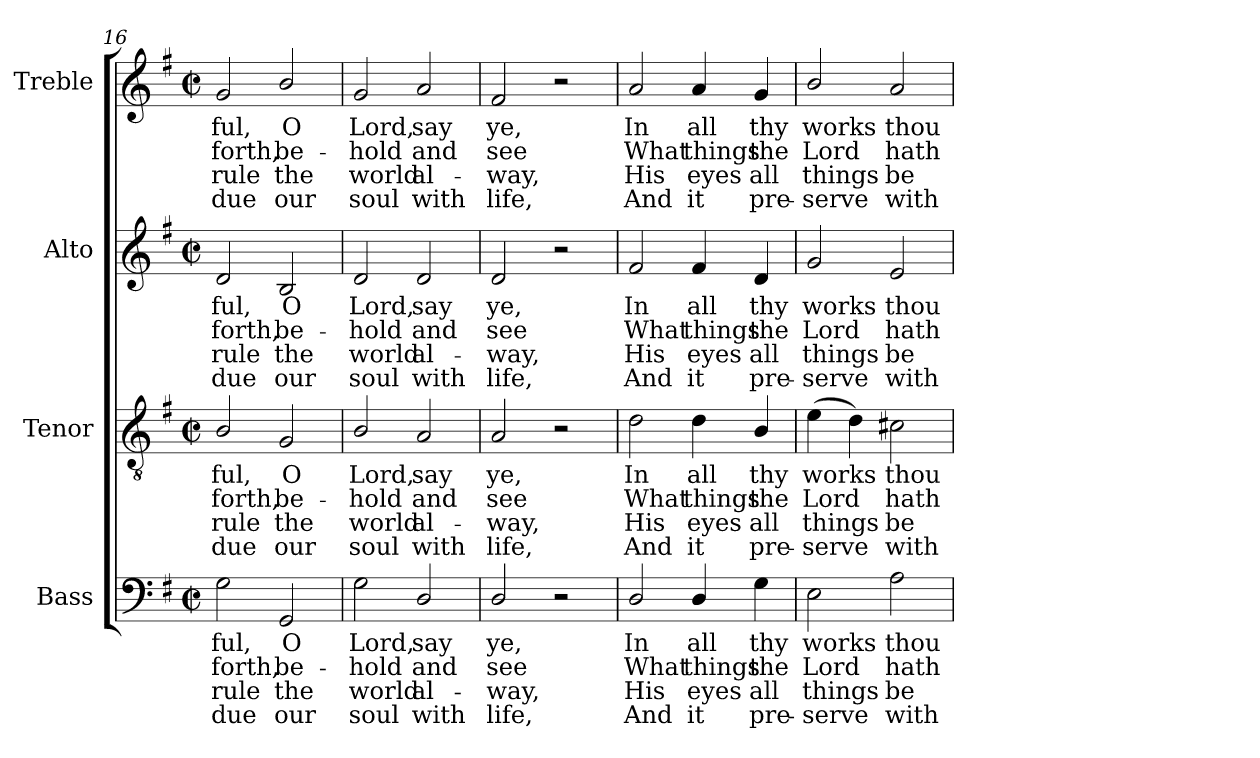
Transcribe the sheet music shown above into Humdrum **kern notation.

**kern	**text	**text	**text	**text	**kern	**text	**text	**text	**text	**kern	**text	**text	**text	**text	**kern	**text	**text	**text	**text
*part4	*part4	*part4	*part4	*part4	*part3	*part3	*part3	*part3	*part3	*part2	*part2	*part2	*part2	*part2	*part1	*part1	*part1	*part1	*part1
*staff4	*staff4	*staff4	*staff4	*staff4	*staff3	*staff3	*staff3	*staff3	*staff3	*staff2	*staff2	*staff2	*staff2	*staff2	*staff1	*staff1	*staff1	*staff1	*staff1
*I"Bass	*	*	*	*	*I"Tenor	*	*	*	*	*I"Alto	*	*	*	*	*I"Treble	*	*	*	*
*I'B.	*	*	*	*	*I'T.	*	*	*	*	*I'A.	*	*	*	*	*I'Tr.	*	*	*	*
*clefF4	*	*	*	*	*clefGv2	*	*	*	*	*clefG2	*	*	*	*	*clefG2	*	*	*	*
*	*	*	*	*	*ITrd7c12	*	*	*	*	*	*	*	*	*	*	*	*	*	*
*k[f#]	*	*	*	*	*k[f#]	*	*	*	*	*k[f#]	*	*	*	*	*k[f#]	*	*	*	*
*G:	*	*	*	*	*G:	*	*	*	*	*G:	*	*	*	*	*G:	*	*	*	*
*M2/2	*	*	*	*	*M2/2	*	*	*	*	*M2/2	*	*	*	*	*M2/2	*	*	*	*
*met(c|)	*	*	*	*	*met(c|)	*	*	*	*	*met(c|)	*	*	*	*	*met(c|)	*	*	*	*
=16	=16	=16	=16	=16	=16	=16	=16	=16	=16	=16	=16	=16	=16	=16	=16	=16	=16	=16	=16
!	!LO:LY:b:color=#000000	!LO:LY:b:color=#000000	!LO:LY:b:color=#000000	!LO:LY:b:color=#000000	!	!	!	!	!	!	!	!	!	!	!	!	!	!	!
!	!	!	!	!	!	!LO:LY:b:color=#000000	!LO:LY:b:color=#000000	!LO:LY:b:color=#000000	!LO:LY:b:color=#000000	!	!	!	!	!	!	!	!	!	!
!	!	!	!	!	!	!	!	!	!	!	!LO:LY:b:color=#000000	!LO:LY:b:color=#000000	!LO:LY:b:color=#000000	!LO:LY:b:color=#000000	!	!	!	!	!
!	!	!	!	!	!	!	!	!	!	!	!	!	!	!	!	!LO:LY:b:color=#000000	!LO:LY:b:color=#000000	!LO:LY:b:color=#000000	!LO:LY:b:color=#000000
2Gi\	-ful,	forth,	rule	due	2BBi/	-ful,	forth,	rule	due	2di/	-ful,	forth,	rule	due	2gi/	-ful,	forth,	rule	due
!	!LO:LY:b:color=#000000	!LO:LY:b:color=#000000	!LO:LY:b:color=#000000	!LO:LY:b:color=#000000	!	!	!	!	!	!	!	!	!	!	!	!	!	!	!
!	!	!	!	!	!	!LO:LY:b:color=#000000	!LO:LY:b:color=#000000	!LO:LY:b:color=#000000	!LO:LY:b:color=#000000	!	!	!	!	!	!	!	!	!	!
!	!	!	!	!	!	!	!	!	!	!	!LO:LY:b:color=#000000	!LO:LY:b:color=#000000	!LO:LY:b:color=#000000	!LO:LY:b:color=#000000	!	!	!	!	!
!	!	!	!	!	!	!	!	!	!	!	!	!	!	!	!	!LO:LY:b:color=#000000	!LO:LY:b:color=#000000	!LO:LY:b:color=#000000	!LO:LY:b:color=#000000
2GGi/	O	be-	the	our	2GGi/	O	be-	the	our	2Bi/	O	be-	the	our	2bi/	O	be-	the	our
=17	=17	=17	=17	=17	=17	=17	=17	=17	=17	=17	=17	=17	=17	=17	=17	=17	=17	=17	=17
!	!LO:LY:b:color=#000000	!LO:LY:b:color=#000000	!LO:LY:b:color=#000000	!LO:LY:b:color=#000000	!	!	!	!	!	!	!	!	!	!	!	!	!	!	!
!	!	!	!	!	!	!LO:LY:b:color=#000000	!LO:LY:b:color=#000000	!LO:LY:b:color=#000000	!LO:LY:b:color=#000000	!	!	!	!	!	!	!	!	!	!
!	!	!	!	!	!	!	!	!	!	!	!LO:LY:b:color=#000000	!LO:LY:b:color=#000000	!LO:LY:b:color=#000000	!LO:LY:b:color=#000000	!	!	!	!	!
!	!	!	!	!	!	!	!	!	!	!	!	!	!	!	!	!LO:LY:b:color=#000000	!LO:LY:b:color=#000000	!LO:LY:b:color=#000000	!LO:LY:b:color=#000000
2Gi\	Lord,	-hold	world	soul	2BBi/	Lord,	-hold	world	soul	2di/	Lord,	-hold	world	soul	2gi/	Lord,	-hold	world	soul
!	!LO:LY:b:color=#000000	!LO:LY:b:color=#000000	!LO:LY:b:color=#000000	!LO:LY:b:color=#000000	!	!	!	!	!	!	!	!	!	!	!	!	!	!	!
!	!	!	!	!	!	!LO:LY:b:color=#000000	!LO:LY:b:color=#000000	!LO:LY:b:color=#000000	!LO:LY:b:color=#000000	!	!	!	!	!	!	!	!	!	!
!	!	!	!	!	!	!	!	!	!	!	!LO:LY:b:color=#000000	!LO:LY:b:color=#000000	!LO:LY:b:color=#000000	!LO:LY:b:color=#000000	!	!	!	!	!
!	!	!	!	!	!	!	!	!	!	!	!	!	!	!	!	!LO:LY:b:color=#000000	!LO:LY:b:color=#000000	!LO:LY:b:color=#000000	!LO:LY:b:color=#000000
2Di/	say	and	al-	-with	2AAi/	say	and	al-	-with	2di/	say	and	al-	-with	2ai/	say	and	al-	-with
=18	=18	=18	=18	=18	=18	=18	=18	=18	=18	=18	=18	=18	=18	=18	=18	=18	=18	=18	=18
!	!LO:LY:b:color=#000000	!LO:LY:b:color=#000000	!LO:LY:b:color=#000000	!LO:LY:b:color=#000000	!	!	!	!	!	!	!	!	!	!	!	!	!	!	!
!	!	!	!	!	!	!LO:LY:b:color=#000000	!LO:LY:b:color=#000000	!LO:LY:b:color=#000000	!LO:LY:b:color=#000000	!	!	!	!	!	!	!	!	!	!
!	!	!	!	!	!	!	!	!	!	!	!LO:LY:b:color=#000000	!LO:LY:b:color=#000000	!LO:LY:b:color=#000000	!LO:LY:b:color=#000000	!	!	!	!	!
!	!	!	!	!	!	!	!	!	!	!	!	!	!	!	!	!LO:LY:b:color=#000000	!LO:LY:b:color=#000000	!LO:LY:b:color=#000000	!LO:LY:b:color=#000000
2Di/	ye,	see	way,	life,	2AAi/	ye,	see	way,	life,	2di/	ye,	see	way,	life,	2f#i/	ye,	see	way,	life,
2r	.	.	.	.	2r	.	.	.	.	2r	.	.	.	.	2r	.	.	.	.
=19	=19	=19	=19	=19	=19	=19	=19	=19	=19	=19	=19	=19	=19	=19	=19	=19	=19	=19	=19
!	!LO:LY:b:color=#000000	!LO:LY:b:color=#000000	!LO:LY:b:color=#000000	!LO:LY:b:color=#000000	!	!	!	!	!	!	!	!	!	!	!	!	!	!	!
!	!	!	!	!	!	!LO:LY:b:color=#000000	!LO:LY:b:color=#000000	!LO:LY:b:color=#000000	!LO:LY:b:color=#000000	!	!	!	!	!	!	!	!	!	!
!	!	!	!	!	!	!	!	!	!	!	!LO:LY:b:color=#000000	!LO:LY:b:color=#000000	!LO:LY:b:color=#000000	!LO:LY:b:color=#000000	!	!	!	!	!
!	!	!	!	!	!	!	!	!	!	!	!	!	!	!	!	!LO:LY:b:color=#000000	!LO:LY:b:color=#000000	!LO:LY:b:color=#000000	!LO:LY:b:color=#000000
2Di/	In	What	His	And	2Di\	In	What	His	And	2f#i/	In	What	His	And	2ai/	In	What	His	And
!	!LO:LY:b:color=#000000	!LO:LY:b:color=#000000	!LO:LY:b:color=#000000	!LO:LY:b:color=#000000	!	!	!	!	!	!	!	!	!	!	!	!	!	!	!
!	!	!	!	!	!	!LO:LY:b:color=#000000	!LO:LY:b:color=#000000	!LO:LY:b:color=#000000	!LO:LY:b:color=#000000	!	!	!	!	!	!	!	!	!	!
!	!	!	!	!	!	!	!	!	!	!	!LO:LY:b:color=#000000	!LO:LY:b:color=#000000	!LO:LY:b:color=#000000	!LO:LY:b:color=#000000	!	!	!	!	!
!	!	!	!	!	!	!	!	!	!	!	!	!	!	!	!	!LO:LY:b:color=#000000	!LO:LY:b:color=#000000	!LO:LY:b:color=#000000	!LO:LY:b:color=#000000
4Di/	all	things	eyes	it	4Di\	all	things	eyes	it	4f#i/	all	things	eyes	it	4ai/	all	things	eyes	it
!	!LO:LY:b:color=#000000	!LO:LY:b:color=#000000	!LO:LY:b:color=#000000	!LO:LY:b:color=#000000	!	!	!	!	!	!	!	!	!	!	!	!	!	!	!
!	!	!	!	!	!	!LO:LY:b:color=#000000	!LO:LY:b:color=#000000	!LO:LY:b:color=#000000	!LO:LY:b:color=#000000	!	!	!	!	!	!	!	!	!	!
!	!	!	!	!	!	!	!	!	!	!	!LO:LY:b:color=#000000	!LO:LY:b:color=#000000	!LO:LY:b:color=#000000	!LO:LY:b:color=#000000	!	!	!	!	!
!	!	!	!	!	!	!	!	!	!	!	!	!	!	!	!	!LO:LY:b:color=#000000	!LO:LY:b:color=#000000	!LO:LY:b:color=#000000	!LO:LY:b:color=#000000
4Gi\	thy	the	all	pre-	4BBi/	thy	the	all	pre-	4di/	thy	the	all	pre-	4gi/	thy	the	all	pre-
=20	=20	=20	=20	=20	=20	=20	=20	=20	=20	=20	=20	=20	=20	=20	=20	=20	=20	=20	=20
!	!LO:LY:b:color=#000000	!LO:LY:b:color=#000000	!LO:LY:b:color=#000000	!LO:LY:b:color=#000000	!	!	!	!	!	!	!	!	!	!	!	!	!	!	!
!	!	!	!	!	!	!LO:LY:b:color=#000000	!LO:LY:b:color=#000000	!LO:LY:b:color=#000000	!LO:LY:b:color=#000000	!	!	!	!	!	!	!	!	!	!
!	!	!	!	!	!	!	!	!	!	!	!LO:LY:b:color=#000000	!LO:LY:b:color=#000000	!LO:LY:b:color=#000000	!LO:LY:b:color=#000000	!	!	!	!	!
!	!	!	!	!	!	!	!	!	!	!	!	!	!	!	!	!LO:LY:b:color=#000000	!LO:LY:b:color=#000000	!LO:LY:b:color=#000000	!LO:LY:b:color=#000000
2Ei\	works	Lord	-things	serve	(4Ei\	works	Lord	-things	serve	2gi/	works	Lord	-things	serve	2bi/	works	Lord	-things	serve
.	.	.	.	.	4Di\)	.	.	.	.	.	.	.	.	.	.	.	.	.	.
!	!LO:LY:b:color=#000000	!LO:LY:b:color=#000000	!LO:LY:b:color=#000000	!LO:LY:b:color=#000000	!	!	!	!	!	!	!	!	!	!	!	!	!	!	!
!	!	!	!	!	!	!LO:LY:b:color=#000000	!LO:LY:b:color=#000000	!LO:LY:b:color=#000000	!LO:LY:b:color=#000000	!	!	!	!	!	!	!	!	!	!
!	!	!	!	!	!	!	!	!	!	!	!LO:LY:b:color=#000000	!LO:LY:b:color=#000000	!LO:LY:b:color=#000000	!LO:LY:b:color=#000000	!	!	!	!	!
!	!	!	!	!	!	!	!	!	!	!	!	!	!	!	!	!LO:LY:b:color=#000000	!LO:LY:b:color=#000000	!LO:LY:b:color=#000000	!LO:LY:b:color=#000000
2Ai\	thou	hath	be-	-with-	2C#Xi\	thou	hath	be-	-with-	2ei/	thou	hath	be-	-with-	2ai/	thou	hath	be-	-with-
=	=	=	=	=	=	=	=	=	=	=	=	=	=	=	=	=	=	=	=
*-	*-	*-	*-	*-	*-	*-	*-	*-	*-	*-	*-	*-	*-	*-	*-	*-	*-	*-	*-
